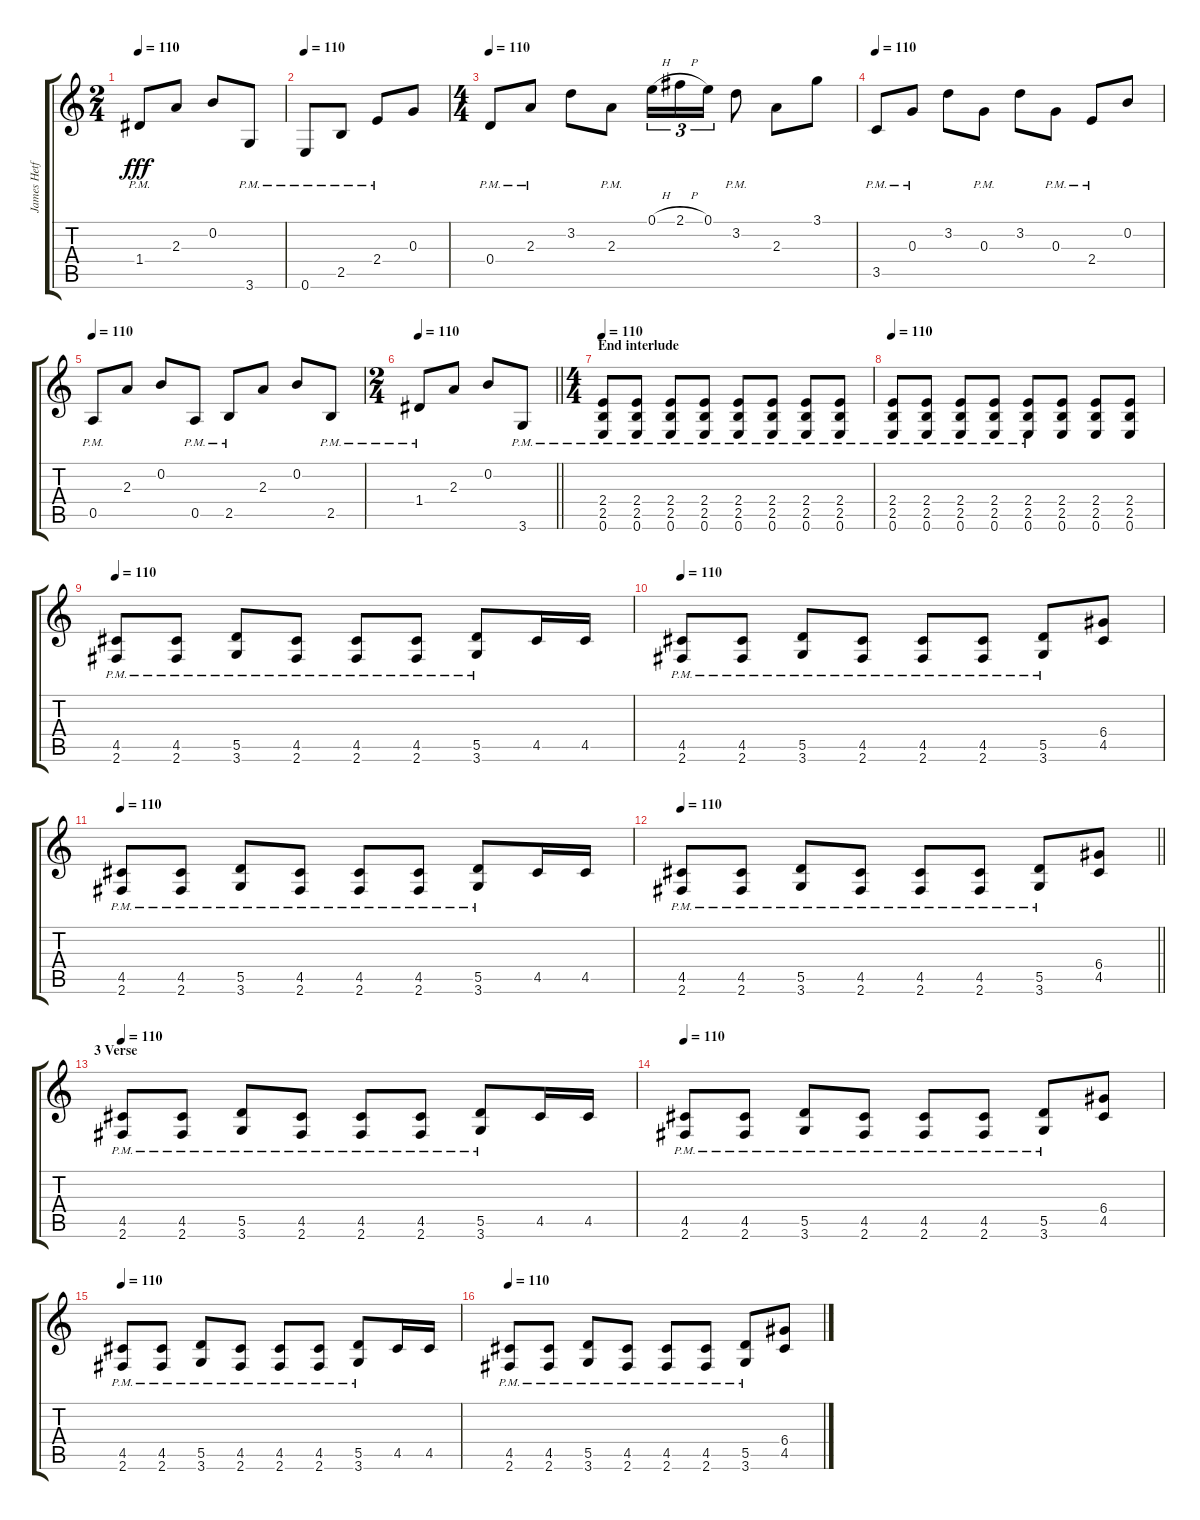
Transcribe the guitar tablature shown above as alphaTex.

\track ("James Hetfield" "James Hetf") {instrument distortionguitar}
\staff {score tabs}
\tuning (E4 B3 G3 D3 A2 E2) {hide}
\ts (2 4)
\tempo 110
\clef g2
\ks c
1.4{pm}.8{dy fff} 2.3.8 0.2.8 3.6{pm}.8 |
\tempo 110
0.6{pm}.8 2.5{pm}.8 2.4{pm}.8 0.3.8 |
\ts (4 4)
\tempo 110
0.4{pm}.8 2.3{pm}.8 3.2.8 2.3{pm}.8 0.1{h}.16{tu (3 2)} 2.1{h}.16{tu (3 2)} 0.1.16{tu (3 2)} 3.2{pm}.8 2.3.8 3.1.8 |
\tempo 110
3.5{pm}.8 0.3{pm}.8 3.2.8 0.3{pm}.8 3.2.8 0.3{pm}.8 2.4{pm}.8 0.2.8 |
\tempo 110
0.5{pm}.8 2.3.8 0.2.8 0.5{pm}.8 2.5{pm}.8 2.3.8 0.2.8 2.5{pm}.8 |
\ts (2 4)
\tempo 110
\barLineRight lightlight
1.4{pm}.8 2.3.8 0.2.8 3.6{pm}.8 |
\ts (4 4)
\section ("" "End interlude")
\tempo 110
(2.4{pm} 2.5{pm} 0.6{pm}).8 (2.4{pm} 2.5{pm} 0.6{pm}).8 (2.4{pm} 2.5{pm} 0.6{pm}).8 (2.4{pm} 2.5{pm} 0.6{pm}).8 (2.4{pm} 2.5{pm} 0.6{pm}).8 (2.4{pm} 2.5{pm} 0.6{pm}).8 (2.4{pm} 2.5{pm} 0.6{pm}).8 (2.4{pm} 2.5{pm} 0.6{pm}).8 |
\tempo 110
(2.4{pm} 2.5{pm} 0.6{pm}).8 (2.4{pm} 2.5{pm} 0.6{pm}).8 (2.4{pm} 2.5{pm} 0.6{pm}).8 (2.4{pm} 2.5{pm} 0.6{pm}).8 (2.4{pm} 2.5{pm} 0.6{pm}).8 (2.4 2.5 0.6).8 (2.4 2.5 0.6).8 (2.4 2.5 0.6).8 |
\tempo 110
(4.5{pm} 2.6{pm}).8 (4.5{pm} 2.6{pm}).8 (5.5{pm} 3.6{pm}).8 (4.5{pm} 2.6{pm}).8 (4.5{pm} 2.6{pm}).8 (4.5{pm} 2.6{pm}).8 (5.5{pm} 3.6{pm}).8 4.5.16 4.5.16 |
\tempo 110
(4.5{pm} 2.6{pm}).8 (4.5{pm} 2.6{pm}).8 (5.5{pm} 3.6{pm}).8 (4.5{pm} 2.6{pm}).8 (4.5{pm} 2.6{pm}).8 (4.5{pm} 2.6{pm}).8 (5.5{pm} 3.6{pm}).8 (6.4 4.5).8 |
\tempo 110
(4.5{pm} 2.6{pm}).8 (4.5{pm} 2.6{pm}).8 (5.5{pm} 3.6{pm}).8 (4.5{pm} 2.6{pm}).8 (4.5{pm} 2.6{pm}).8 (4.5{pm} 2.6{pm}).8 (5.5{pm} 3.6{pm}).8 4.5.16 4.5.16 |
\tempo 110
\barLineRight lightlight
(4.5{pm} 2.6{pm}).8 (4.5{pm} 2.6{pm}).8 (5.5{pm} 3.6{pm}).8 (4.5{pm} 2.6{pm}).8 (4.5{pm} 2.6{pm}).8 (4.5{pm} 2.6{pm}).8 (5.5{pm} 3.6{pm}).8 (6.4 4.5).8 |
\section ("" "3 Verse")
\tempo 110
(4.5{pm} 2.6{pm}).8 (4.5{pm} 2.6{pm}).8 (5.5{pm} 3.6{pm}).8 (4.5{pm} 2.6{pm}).8 (4.5{pm} 2.6{pm}).8 (4.5{pm} 2.6{pm}).8 (5.5{pm} 3.6{pm}).8 4.5.16 4.5.16 |
\tempo 110
(4.5{pm} 2.6{pm}).8 (4.5{pm} 2.6{pm}).8 (5.5{pm} 3.6{pm}).8 (4.5{pm} 2.6{pm}).8 (4.5{pm} 2.6{pm}).8 (4.5{pm} 2.6{pm}).8 (5.5{pm} 3.6{pm}).8 (6.4 4.5).8 |
\tempo 110
(4.5{pm} 2.6{pm}).8 (4.5{pm} 2.6{pm}).8 (5.5{pm} 3.6{pm}).8 (4.5{pm} 2.6{pm}).8 (4.5{pm} 2.6{pm}).8 (4.5{pm} 2.6{pm}).8 (5.5{pm} 3.6{pm}).8 4.5.16 4.5.16 |
\tempo 110
(4.5{pm} 2.6{pm}).8 (4.5{pm} 2.6{pm}).8 (5.5{pm} 3.6{pm}).8 (4.5{pm} 2.6{pm}).8 (4.5{pm} 2.6{pm}).8 (4.5{pm} 2.6{pm}).8 (5.5{pm} 3.6{pm}).8 (6.4 4.5).8
